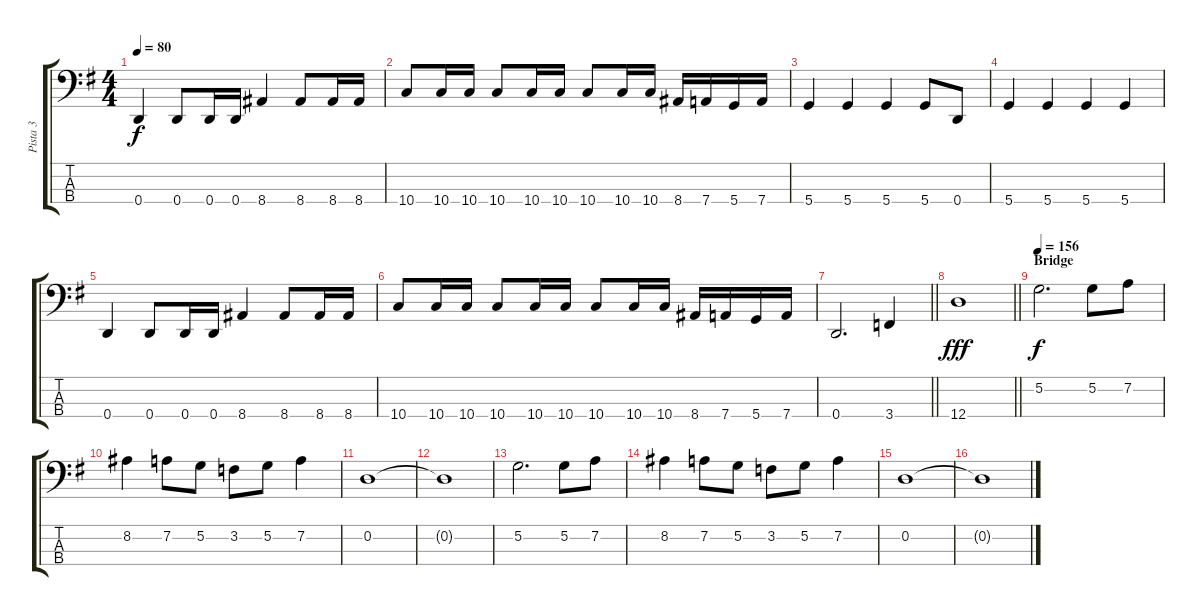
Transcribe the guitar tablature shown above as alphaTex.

\track ("Pista 3" "Pista 3") {instrument electricbasspick}
\staff {score tabs}
\tuning (G2 D2 A1 D1) {hide}
\ts (4 4)
\tempo 80
\clef f4
\ks eminor
0.4.4{dy f} 0.4.8 0.4.16 0.4.16 8.4.4 8.4.8 8.4.16 8.4.16 |
10.4.8 10.4.16 10.4.16 10.4.8 10.4.16 10.4.16 10.4.8 10.4.16 10.4.16 8.4.16 7.4.16 5.4.16 7.4.16 |
5.4.4 5.4.4 5.4.4 5.4.8 0.4.8 |
5.4.4 5.4.4 5.4.4 5.4.4 |
0.4.4 0.4.8 0.4.16 0.4.16 8.4.4 8.4.8 8.4.16 8.4.16 |
10.4.8 10.4.16 10.4.16 10.4.8 10.4.16 10.4.16 10.4.8 10.4.16 10.4.16 8.4.16 7.4.16 5.4.16 7.4.16 |
\barLineRight lightlight
0.4.2{d} 3.4.4 |
\barLineRight lightlight
12.4.1{dy fff} |
\section ("" "Bridge")
\tempo 156
5.2.2{d dy f} 5.2.8 7.2.8 |
8.2.4 7.2.8 5.2.8 3.2.8 5.2.8 7.2.4 |
0.2.1 |
0.2{t}.1 |
5.2.2{d} 5.2.8 7.2.8 |
8.2.4 7.2.8 5.2.8 3.2.8 5.2.8 7.2.4 |
0.2.1 |
0.2{t}.1
